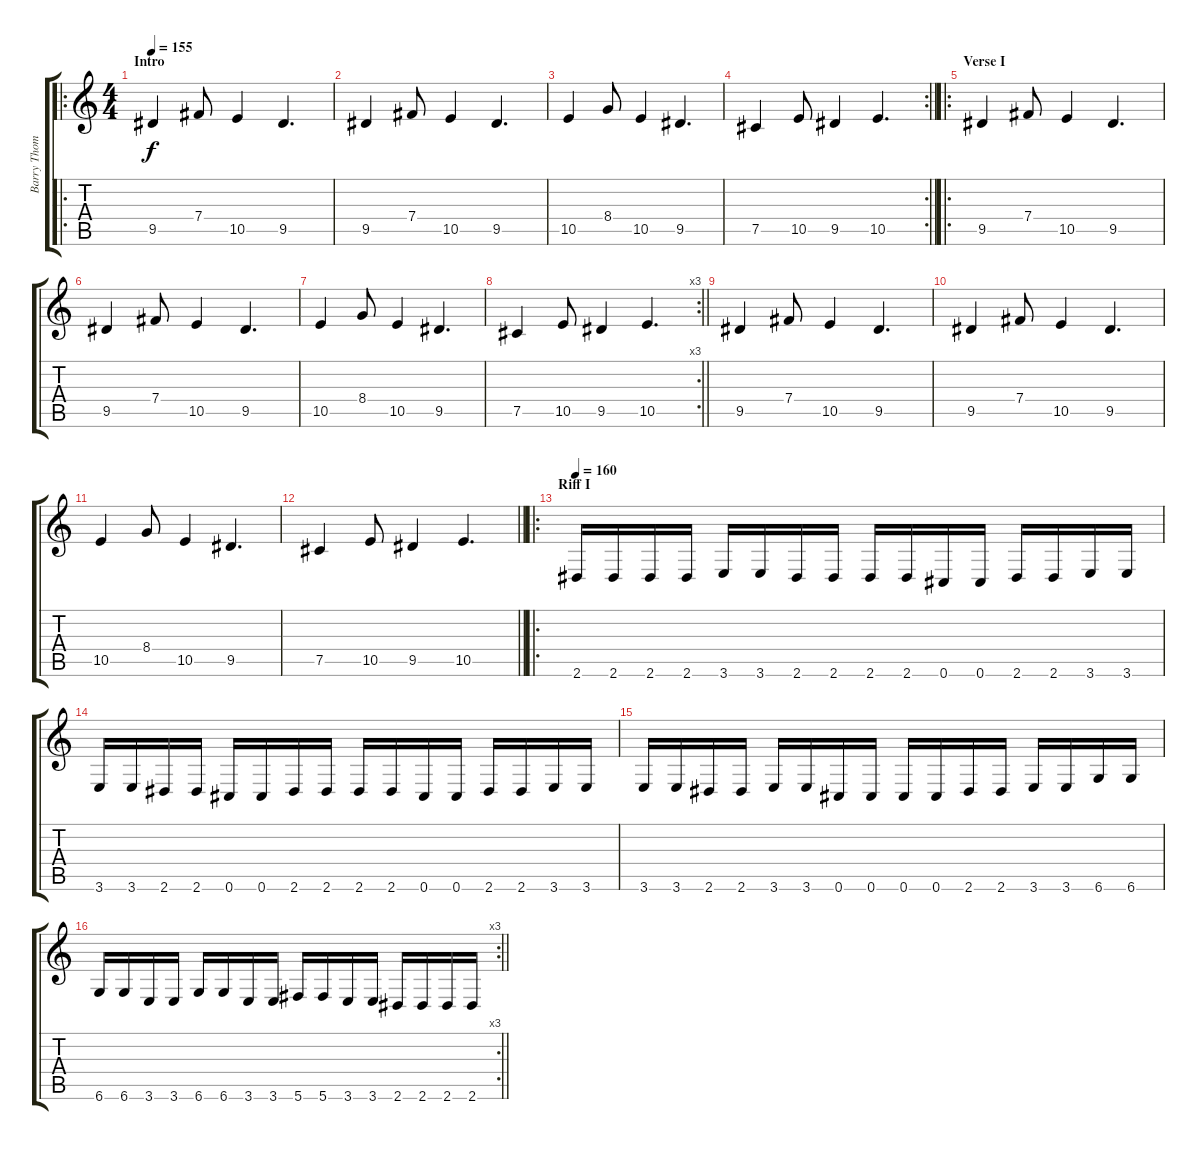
\track ("Barry Thompson - Rhytm" "Barry Thom") {instrument distortionguitar}
\staff {score tabs}
\tuning (Db4 Ab3 E3 B2 Gb2 Db2) {hide}
\ro
\ts (4 4)
\section ("" "Intro")
\tempo 155
\clef g2
\ks c
9.5.4{dy f balance 8 instrument distortionguitar} 7.4.8 10.5.4 9.5.4{d} |
9.5.4 7.4.8 10.5.4 9.5.4{d} |
10.5.4 8.4.8 10.5.4 9.5.4{d} |
\rc 2
\barLineRight lightlight
7.5.4 10.5.8 9.5.4 10.5.4{d} |
\ro
\section ("" "Verse I")
9.5.4 7.4.8 10.5.4 9.5.4{d} |
9.5.4 7.4.8 10.5.4 9.5.4{d} |
10.5.4 8.4.8 10.5.4 9.5.4{d} |
\rc 3
\barLineRight lightlight
7.5.4 10.5.8 9.5.4 10.5.4{d} |
9.5.4 7.4.8 10.5.4 9.5.4{d} |
9.5.4 7.4.8 10.5.4 9.5.4{d} |
10.5.4 8.4.8 10.5.4 9.5.4{d} |
\barLineRight lightlight
7.5.4 10.5.8 9.5.4 10.5.4{d} |
\ro
\section ("" "Riff I")
\tempo 160
2.6.16{balance 12} 2.6.16 2.6.16 2.6.16 3.6.16 3.6.16 2.6.16 2.6.16 2.6.16 2.6.16 0.6.16 0.6.16 2.6.16 2.6.16 3.6.16 3.6.16 |
3.6.16 3.6.16 2.6.16 2.6.16 0.6.16 0.6.16 2.6.16 2.6.16 2.6.16 2.6.16 0.6.16 0.6.16 2.6.16 2.6.16 3.6.16 3.6.16 |
3.6.16 3.6.16 2.6.16 2.6.16 3.6.16 3.6.16 0.6.16 0.6.16 0.6.16 0.6.16 2.6.16 2.6.16 3.6.16 3.6.16 6.6.16 6.6.16 |
\rc 3
\barLineRight lightlight
6.6.16 6.6.16 3.6.16 3.6.16 6.6.16 6.6.16 3.6.16 3.6.16 5.6.16 5.6.16 3.6.16 3.6.16 2.6.16 2.6.16 2.6.16 2.6.16
